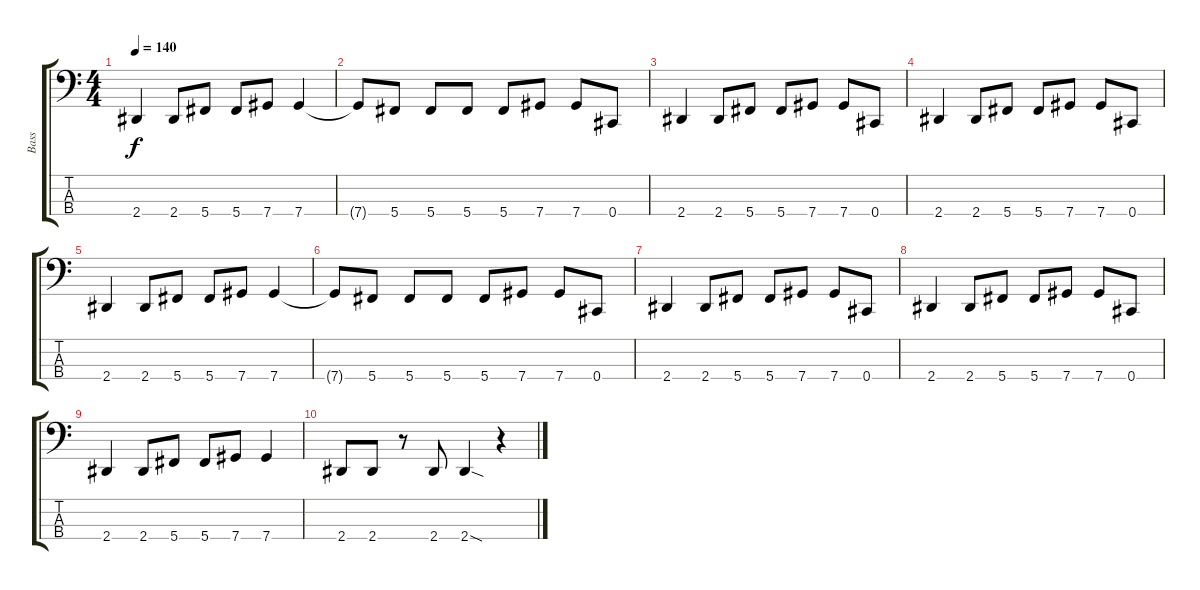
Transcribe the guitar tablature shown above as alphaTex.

\track ("Bass" "Bass") {instrument electricbasspick}
\staff {score tabs}
\tuning (Gb2 Db2 Ab1 Db1) {hide}
\ts (4 4)
\tempo 140
\clef f4
\ks c
2.4.4{dy f} 2.4.8 5.4.8 5.4.8 7.4.8 7.4.4 |
7.4{t}.8 5.4.8 5.4.8 5.4.8 5.4.8 7.4.8 7.4.8 0.4.8 |
2.4.4 2.4.8 5.4.8 5.4.8 7.4.8 7.4.8 0.4.8 |
2.4.4 2.4.8 5.4.8 5.4.8 7.4.8 7.4.8 0.4.8 |
2.4.4 2.4.8 5.4.8 5.4.8 7.4.8 7.4.4 |
7.4{t}.8 5.4.8 5.4.8 5.4.8 5.4.8 7.4.8 7.4.8 0.4.8 |
2.4.4 2.4.8 5.4.8 5.4.8 7.4.8 7.4.8 0.4.8 |
2.4.4 2.4.8 5.4.8 5.4.8 7.4.8 7.4.8 0.4.8 |
2.4.4 2.4.8 5.4.8 5.4.8 7.4.8 7.4.4 |
2.4.8 2.4.8 r.8 2.4.8 2.4{sod}.4 r.4
